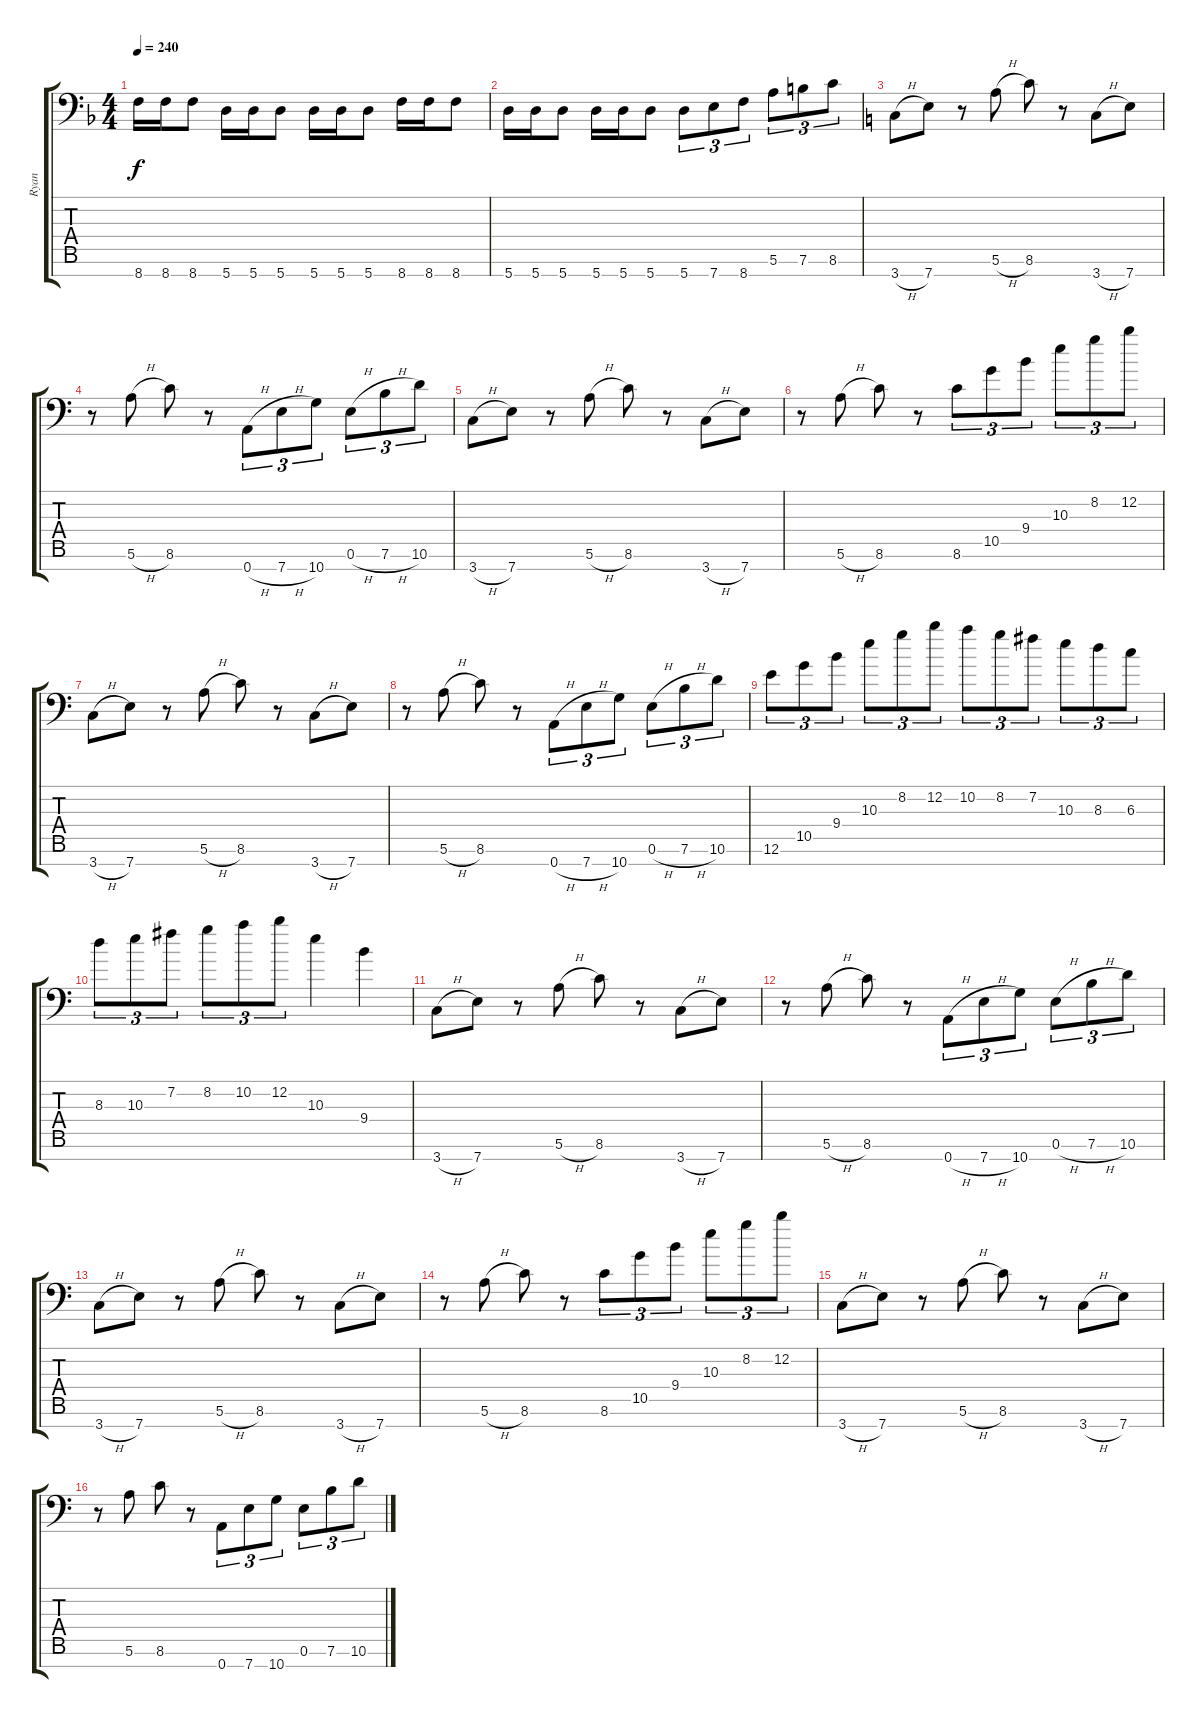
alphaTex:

\track ("Ryan" "Ryan") {instrument acousticguitarsteel}
\staff {score tabs}
\tuning (E4 B3 Gb3 D3 A2 E2 A1) {hide}
\ts (4 4)
\tempo 240
\clef f4
\ks dminor
8.7.16{dy f} 8.7.16 8.7.8 5.7.16 5.7.16 5.7.8 5.7.16 5.7.16 5.7.8 8.7.16 8.7.16 8.7.8 |
5.7.16 5.7.16 5.7.8 5.7.16 5.7.16 5.7.8 5.7.8{tu (3 2)} 7.7.8{tu (3 2)} 8.7.8{tu (3 2)} 5.6.8{tu (3 2)} 7.6.8{tu (3 2)} 8.6.8{tu (3 2)} |
\ks aminor
3.7{h}.8 7.7.8 r.8 5.6{h}.8 8.6.8 r.8 3.7{h}.8 7.7.8 |
r.8 5.6{h}.8 8.6.8 r.8 0.7{h}.8{tu (3 2)} 7.7{h}.8{tu (3 2)} 10.7.8{tu (3 2)} 0.6{h}.8{tu (3 2)} 7.6{h}.8{tu (3 2)} 10.6.8{tu (3 2)} |
3.7{h}.8 7.7.8 r.8 5.6{h}.8 8.6.8 r.8 3.7{h}.8 7.7.8 |
r.8 5.6{h}.8 8.6.8 r.8 8.6.8{tu (3 2)} 10.5.8{tu (3 2)} 9.4.8{tu (3 2)} 10.3.8{tu (3 2)} 8.2.8{tu (3 2)} 12.2.8{tu (3 2)} |
3.7{h}.8 7.7.8 r.8 5.6{h}.8 8.6.8 r.8 3.7{h}.8 7.7.8 |
r.8 5.6{h}.8 8.6.8 r.8 0.7{h}.8{tu (3 2)} 7.7{h}.8{tu (3 2)} 10.7.8{tu (3 2)} 0.6{h}.8{tu (3 2)} 7.6{h}.8{tu (3 2)} 10.6.8{tu (3 2)} |
12.6.8{tu (3 2)} 10.5.8{tu (3 2)} 9.4.8{tu (3 2)} 10.3.8{tu (3 2)} 8.2.8{tu (3 2)} 12.2.8{tu (3 2)} 10.2.8{tu (3 2)} 8.2.8{tu (3 2)} 7.2.8{tu (3 2)} 10.3.8{tu (3 2)} 8.3.8{tu (3 2)} 6.3.8{tu (3 2)} |
8.3.8{tu (3 2)} 10.3.8{tu (3 2)} 7.2.8{tu (3 2)} 8.2.8{tu (3 2)} 10.2.8{tu (3 2)} 12.2.8{tu (3 2)} 10.3.4 9.4.4 |
3.7{h}.8 7.7.8 r.8 5.6{h}.8 8.6.8 r.8 3.7{h}.8 7.7.8 |
r.8 5.6{h}.8 8.6.8 r.8 0.7{h}.8{tu (3 2)} 7.7{h}.8{tu (3 2)} 10.7.8{tu (3 2)} 0.6{h}.8{tu (3 2)} 7.6{h}.8{tu (3 2)} 10.6.8{tu (3 2)} |
3.7{h}.8 7.7.8 r.8 5.6{h}.8 8.6.8 r.8 3.7{h}.8 7.7.8 |
r.8 5.6{h}.8 8.6.8 r.8 8.6.8{tu (3 2)} 10.5.8{tu (3 2)} 9.4.8{tu (3 2)} 10.3.8{tu (3 2)} 8.2.8{tu (3 2)} 12.2.8{tu (3 2)} |
3.7{h}.8 7.7.8 r.8 5.6{h}.8 8.6.8 r.8 3.7{h}.8 7.7.8 |
r.8 5.6.8 8.6.8 r.8 0.7.8{tu (3 2)} 7.7.8{tu (3 2)} 10.7.8{tu (3 2)} 0.6.8{tu (3 2)} 7.6.8{tu (3 2)} 10.6.8{tu (3 2)}
